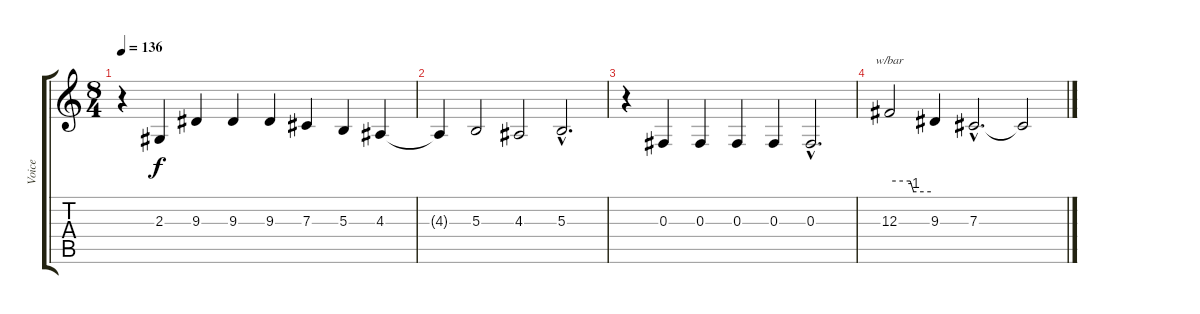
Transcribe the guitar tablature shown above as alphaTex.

\track ("Voice" "Voice") {instrument lead8bassandlead}
\staff {score tabs}
\tuning (Eb4 Bb3 Gb3 Db3 Ab2 Eb2) {hide}
\ts (8 4)
\tempo 136
\clef g2
\ks c
r.4{dy f} 2.3.4 9.3.4 9.3.4 9.3.4 7.3.4 5.3.4 4.3.4 |
4.3{t}.4 5.3.2 4.3.2 5.3{hac}.2{d} |
r.4 0.3.4 0.3.4 0.3.4 0.3.4 0.3{hac}.2{d} |
12.3.2{tbe (custom default 0 0 30 0 35 -4 60 -4)} 9.3.4 7.3{hac}.2{d} 7.3{t}.2
